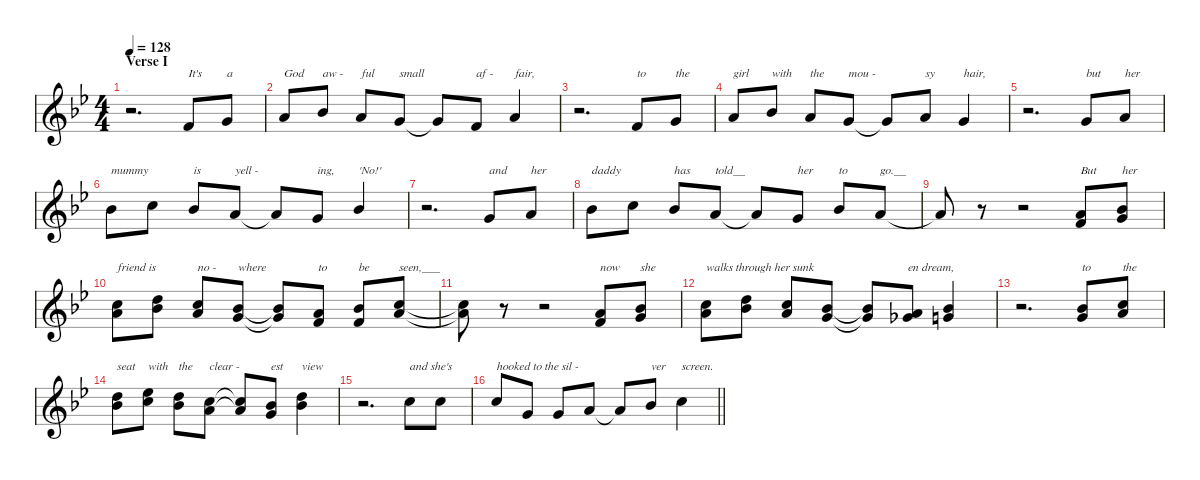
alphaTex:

\defaultSystemsLayout 4
\hideDynamics
\bracketExtendMode nobrackets
\singleTrackTrackNamePolicy hidden
\multiTrackTrackNamePolicy hidden
\firstSystemTrackNameMode fullname
\firstSystemTrackNameOrientation horizontal
\otherSystemsTrackNameOrientation horizontal
\track ("David Bowie" "fl.") {defaultSystemsLayout 4 instrument flute}
\staff {score}
\tuning (E4 B3 G3 D3 A2 E2)
\ts (4 4)
\section ("" "Verse I")
\tempo 128
\clef g2
\ks bb
r.2{d dy f instrument flute beam Down} 15.4{acc forcenatural}.8{txt "It's" beam Up} 12.3{acc forcenatural}.8{txt "a" beam Up} |
14.3{acc forcenatural}.8{txt "God" beam Up} 15.3{acc b}.8{txt "aw -" beam Up} 14.3{acc forcenatural}.8{txt "ful" beam Up} 12.3{acc forcenatural}.8{txt "small" beam Up} 12.3{t acc forcenatural}.8{beam Up} 15.4{acc forcenatural}.8{txt "af -" beam Up} 14.3{acc forcenatural}.4{txt "fair," beam Up} |
r.2{d beam Down} 15.4{acc forcenatural}.8{txt "to" beam Up} 12.3{acc forcenatural}.8{txt "the" beam Up} |
14.3{acc forcenatural}.8{txt "girl" beam Up} 15.3{acc b}.8{txt "with" beam Up} 14.3{acc forcenatural}.8{txt "the" beam Up} 12.3{acc forcenatural}.8{txt "mou -" beam Up} 12.3{t acc forcenatural}.8{beam Up} 14.3{acc forcenatural}.8{txt "sy" beam Up} 12.3{acc forcenatural}.4{txt "hair," beam Up} |
r.2{d beam Down} 12.3{acc forcenatural}.8{txt "but" beam Up} 14.3{acc forcenatural}.8{txt "her" beam Up} |
15.3{acc b}.8{txt "mummy" beam Down} 13.2{acc forcenatural}.8{beam Down} 15.3{acc b}.8{txt "is" beam Up} 14.3{acc forcenatural}.8{txt "yell -" beam Up} 14.3{t acc forcenatural}.8{beam Up} 12.3{acc forcenatural}.8{txt "ing," beam Up} 15.3{acc b}.4{txt "'No!'" beam Up} |
r.2{d beam Down} 12.3{acc forcenatural}.8{txt "and" beam Up} 14.3{acc forcenatural}.8{txt "her" beam Up} |
15.3{acc b}.8{txt "daddy" beam Down} 13.2{acc forcenatural}.8{beam Down} 15.3{acc b}.8{txt "has" beam Up} 14.3{acc forcenatural}.8{txt "told__" beam Up} 14.3{t acc forcenatural}.8{beam Up} 12.3{acc forcenatural}.8{txt "her" beam Up} 15.3{acc b}.8{txt "to" beam Up} 14.3{acc forcenatural}.8{txt "go.__" beam Up} |
14.3{t acc forcenatural}.8{beam Up} r.8{beam Up} r.2{beam Up} (14.3{acc forcenatural} 15.4{acc forcenatural}).8{txt "But" beam Up} (15.3{acc b} 17.4{acc forcenatural}).8{txt "her" beam Up} |
(13.2{acc forcenatural} 14.3{acc forcenatural}).8{txt "friend is" beam Down} (15.2{acc forcenatural} 15.3{acc b}).8{beam Down} (13.2{acc forcenatural} 14.3{acc forcenatural}).8{txt "no -" beam Up} (15.3{acc b} 17.4{acc forcenatural}).8{txt "where" beam Up} (15.3{t acc b} 17.4{t acc forcenatural}).8{beam Up} (14.3{acc forcenatural} 15.4{acc forcenatural}).8{txt "to" beam Up} (15.3{acc b} 15.4{acc forcenatural}).8{txt "be" beam Up} (13.2{acc forcenatural} 14.3{acc forcenatural}).8{txt "seen,___" beam Up} |
(13.2{t acc forcenatural} 14.3{t acc forcenatural}).8{beam Down} r.8{beam Down} r.2{beam Down} (14.3{acc forcenatural} 15.4{acc forcenatural}).8{txt "now" beam Up} (15.3{acc b} 17.4{acc forcenatural}).8{txt "she" beam Up} |
(13.2{acc forcenatural} 14.3{acc forcenatural}).8{txt "walks through her sunk" beam Down} (15.2{acc forcenatural} 15.3{acc b}).8{beam Down} (13.2{acc forcenatural} 14.3{acc forcenatural}).8{beam Up} (15.3{acc b} 17.4{acc forcenatural}).8{beam Up} (15.3{t acc b} 17.4{t acc forcenatural}).8{beam Up} (14.3{acc forcenatural} 16.4{acc b}).8{txt "en dream," beam Up} (15.3{acc b} 17.4{acc forcenatural}).4{beam Up} |
r.2{d beam Down} (15.3{acc b} 17.4{acc forcenatural}).8{txt "to" beam Up} (13.2{acc forcenatural} 14.3{acc forcenatural}).8{txt "the" beam Up} |
(15.2{acc forcenatural} 15.3{acc b}).8{txt "seat" beam Down} (16.2{acc b} 17.3{acc forcenatural}).8{txt "with" beam Down} (15.2{acc forcenatural} 15.3{acc b}).8{txt "the" beam Down} (13.2{acc forcenatural} 14.3{acc forcenatural}).8{txt "clear -" beam Down} (13.2{t acc forcenatural} 14.3{t acc forcenatural}).8{beam Up} (15.3{acc b} 17.4{acc forcenatural}).8{txt "est" beam Up} (15.2{acc forcenatural} 15.3{acc b}).4{txt "view" beam Down} |
r.2{d beam Down} 13.2{acc forcenatural}.8{txt "and she's" beam Down} 13.2{acc forcenatural}.8{beam Down} |
\barLineRight lightlight
13.2{acc forcenatural}.8{txt "hooked to the sil -" beam Up} 12.3{acc forcenatural}.8{beam Up} 12.3{acc forcenatural}.8{beam Up} 14.3{acc forcenatural}.8{beam Up} 14.3{t acc forcenatural}.8{beam Up} 15.3{acc b}.8{txt "ver" beam Up} 13.2{acc forcenatural}.4{txt "screen." beam Down}
